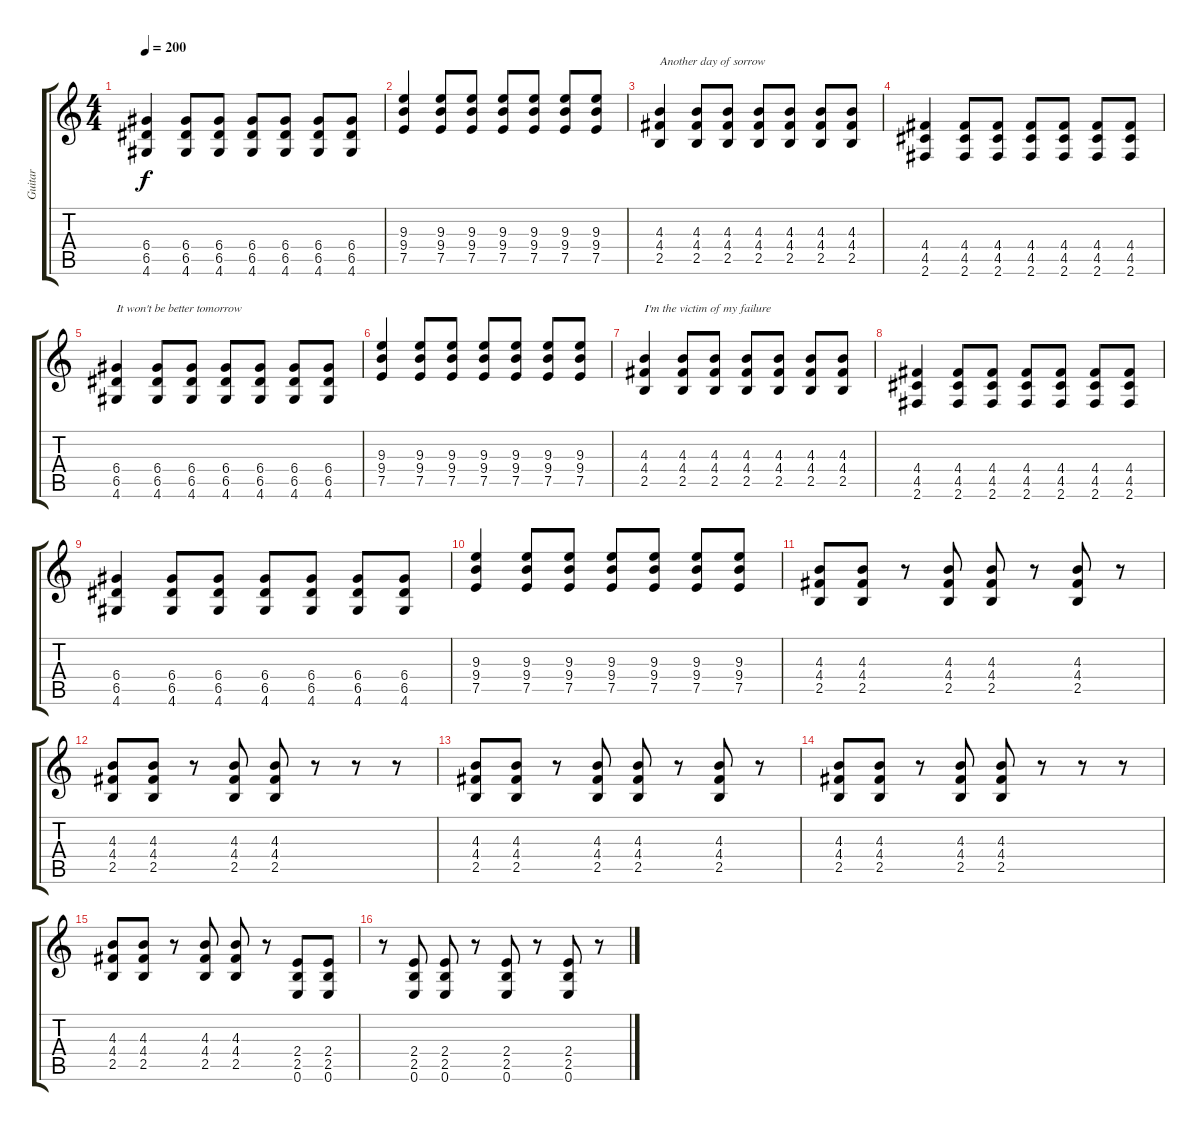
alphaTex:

\track ("Guitar" "Guitar") {instrument distortionguitar}
\staff {score tabs}
\tuning (E4 B3 G3 D3 A2 E2) {hide}
\ts (4 4)
\tempo 200
\clef g2
\ks c
(6.4 6.5 4.6).4{dy f} (6.4 6.5 4.6).8 (6.4 6.5 4.6).8 (6.4 6.5 4.6).8 (6.4 6.5 4.6).8 (6.4 6.5 4.6).8 (6.4 6.5 4.6).8 |
(9.3 9.4 7.5).4 (9.3 9.4 7.5).8 (9.3 9.4 7.5).8 (9.3 9.4 7.5).8 (9.3 9.4 7.5).8 (9.3 9.4 7.5).8 (9.3 9.4 7.5).8 |
(4.3 4.4 2.5).4{txt "Another day of sorrow"} (4.3 4.4 2.5).8 (4.3 4.4 2.5).8 (4.3 4.4 2.5).8 (4.3 4.4 2.5).8 (4.3 4.4 2.5).8 (4.3 4.4 2.5).8 |
(4.4 4.5 2.6).4 (4.4 4.5 2.6).8 (4.4 4.5 2.6).8 (4.4 4.5 2.6).8 (4.4 4.5 2.6).8 (4.4 4.5 2.6).8 (4.4 4.5 2.6).8 |
(6.4 6.5 4.6).4{txt "It won't be better tomorrow"} (6.4 6.5 4.6).8 (6.4 6.5 4.6).8 (6.4 6.5 4.6).8 (6.4 6.5 4.6).8 (6.4 6.5 4.6).8 (6.4 6.5 4.6).8 |
(9.3 9.4 7.5).4 (9.3 9.4 7.5).8 (9.3 9.4 7.5).8 (9.3 9.4 7.5).8 (9.3 9.4 7.5).8 (9.3 9.4 7.5).8 (9.3 9.4 7.5).8 |
(4.3 4.4 2.5).4{txt "I'm the victim of my failure"} (4.3 4.4 2.5).8 (4.3 4.4 2.5).8 (4.3 4.4 2.5).8 (4.3 4.4 2.5).8 (4.3 4.4 2.5).8 (4.3 4.4 2.5).8 |
(4.4 4.5 2.6).4 (4.4 4.5 2.6).8 (4.4 4.5 2.6).8 (4.4 4.5 2.6).8 (4.4 4.5 2.6).8 (4.4 4.5 2.6).8 (4.4 4.5 2.6).8 |
(6.4 6.5 4.6).4 (6.4 6.5 4.6).8 (6.4 6.5 4.6).8 (6.4 6.5 4.6).8 (6.4 6.5 4.6).8 (6.4 6.5 4.6).8 (6.4 6.5 4.6).8 |
(9.3 9.4 7.5).4 (9.3 9.4 7.5).8 (9.3 9.4 7.5).8 (9.3 9.4 7.5).8 (9.3 9.4 7.5).8 (9.3 9.4 7.5).8 (9.3 9.4 7.5).8 |
(4.3 4.4 2.5).8 (4.3 4.4 2.5).8 r.8 (4.3 4.4 2.5).8 (4.3 4.4 2.5).8 r.8 (4.3 4.4 2.5).8 r.8 |
(4.3 4.4 2.5).8 (4.3 4.4 2.5).8 r.8 (4.3 4.4 2.5).8 (4.3 4.4 2.5).8 r.8 r.8 r.8 |
(4.3 4.4 2.5).8 (4.3 4.4 2.5).8 r.8 (4.3 4.4 2.5).8 (4.3 4.4 2.5).8 r.8 (4.3 4.4 2.5).8 r.8 |
(4.3 4.4 2.5).8 (4.3 4.4 2.5).8 r.8 (4.3 4.4 2.5).8 (4.3 4.4 2.5).8 r.8 r.8 r.8 |
(4.3 4.4 2.5).8 (4.3 4.4 2.5).8 r.8 (4.3 4.4 2.5).8 (4.3 4.4 2.5).8 r.8 (2.4 2.5 0.6).8 (2.4 2.5 0.6).8 |
r.8 (2.4 2.5 0.6).8 (2.4 2.5 0.6).8 r.8 (2.4 2.5 0.6).8 r.8 (2.4 2.5 0.6).8 r.8
